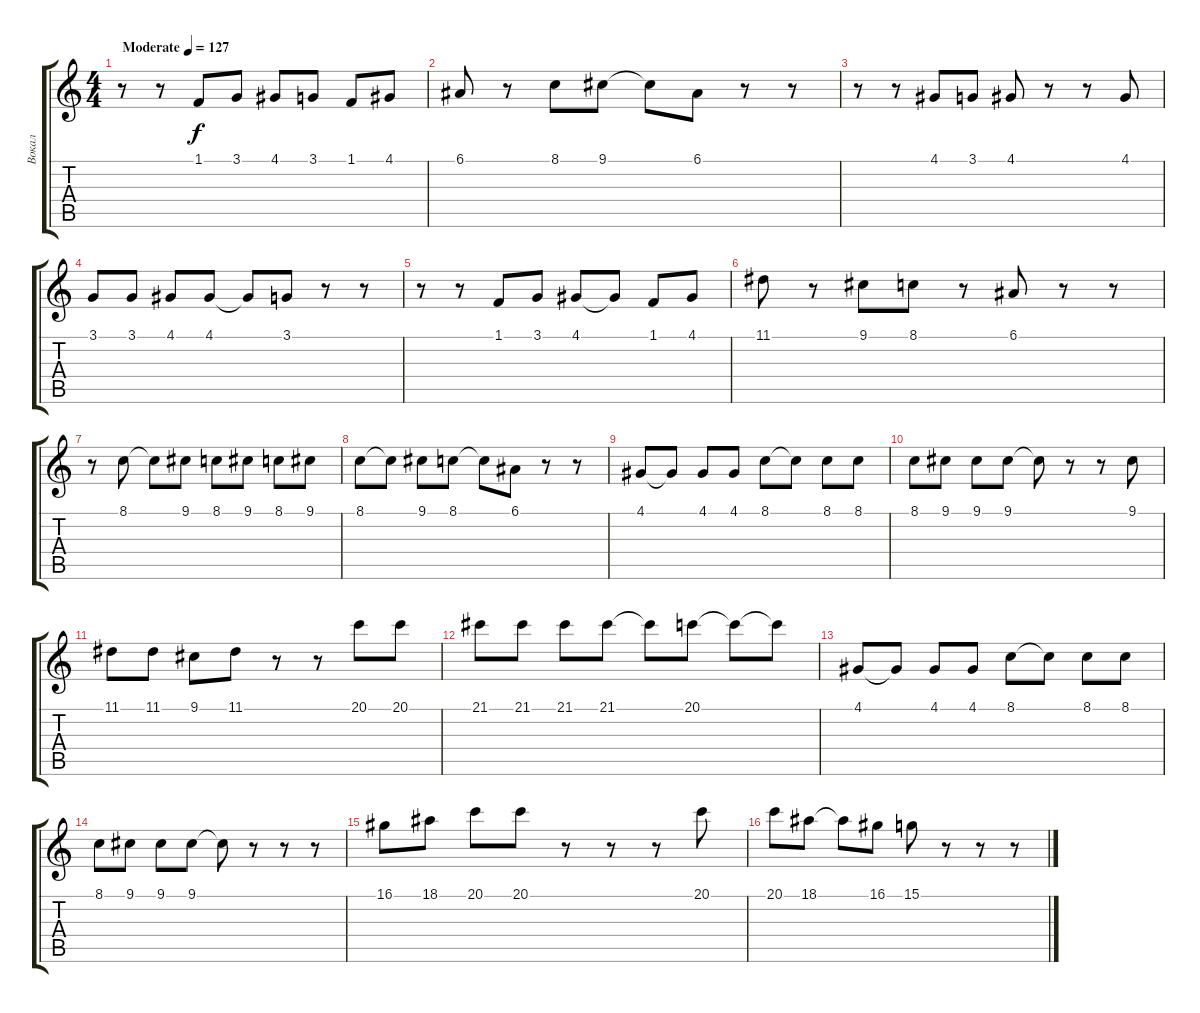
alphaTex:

\track ("Вокал" "Вокал") {instrument pad1newage}
\staff {score tabs}
\tuning (E4 B3 G3 D3 A2 E2) {hide}
\ts (4 4)
\tempo (127 "Moderate")
\clef g2
\ks c
r.8{dy f instrument pad1newage} r.8 1.1.8 3.1.8 4.1.8 3.1.8 1.1.8 4.1.8 |
6.1.8 r.8 8.1.8 9.1.8 9.1{t}.8 6.1.8 r.8 r.8 |
r.8 r.8 4.1.8 3.1.8 4.1.8 r.8 r.8 4.1.8 |
3.1.8 3.1.8 4.1.8 4.1.8 4.1{t}.8 3.1.8 r.8 r.8 |
r.8 r.8 1.1.8 3.1.8 4.1.8 4.1{t}.8 1.1.8 4.1.8 |
11.1.8 r.8 9.1.8 8.1.8 r.8 6.1.8 r.8 r.8 |
r.8 8.1.8 8.1{t}.8 9.1.8 8.1.8 9.1.8 8.1.8 9.1.8 |
8.1.8 8.1{t}.8 9.1.8 8.1.8 8.1{t}.8 6.1.8 r.8 r.8 |
4.1.8 4.1{t}.8 4.1.8 4.1.8 8.1.8 8.1{t}.8 8.1.8 8.1.8 |
8.1.8 9.1.8 9.1.8 9.1.8 9.1{t}.8 r.8 r.8 9.1.8 |
11.1.8 11.1.8 9.1.8 11.1.8 r.8 r.8 20.1.8 20.1.8 |
21.1.8 21.1.8 21.1.8 21.1.8 21.1{t}.8 20.1.8 20.1{t}.8 20.1{t}.8 |
4.1.8 4.1{t}.8 4.1.8 4.1.8 8.1.8 8.1{t}.8 8.1.8 8.1.8 |
8.1.8 9.1.8 9.1.8 9.1.8 9.1{t}.8 r.8 r.8 r.8 |
16.1.8 18.1.8 20.1.8 20.1.8 r.8 r.8 r.8 20.1.8 |
20.1.8 18.1.8 18.1{t}.8 16.1.8 15.1.8 r.8 r.8 r.8
